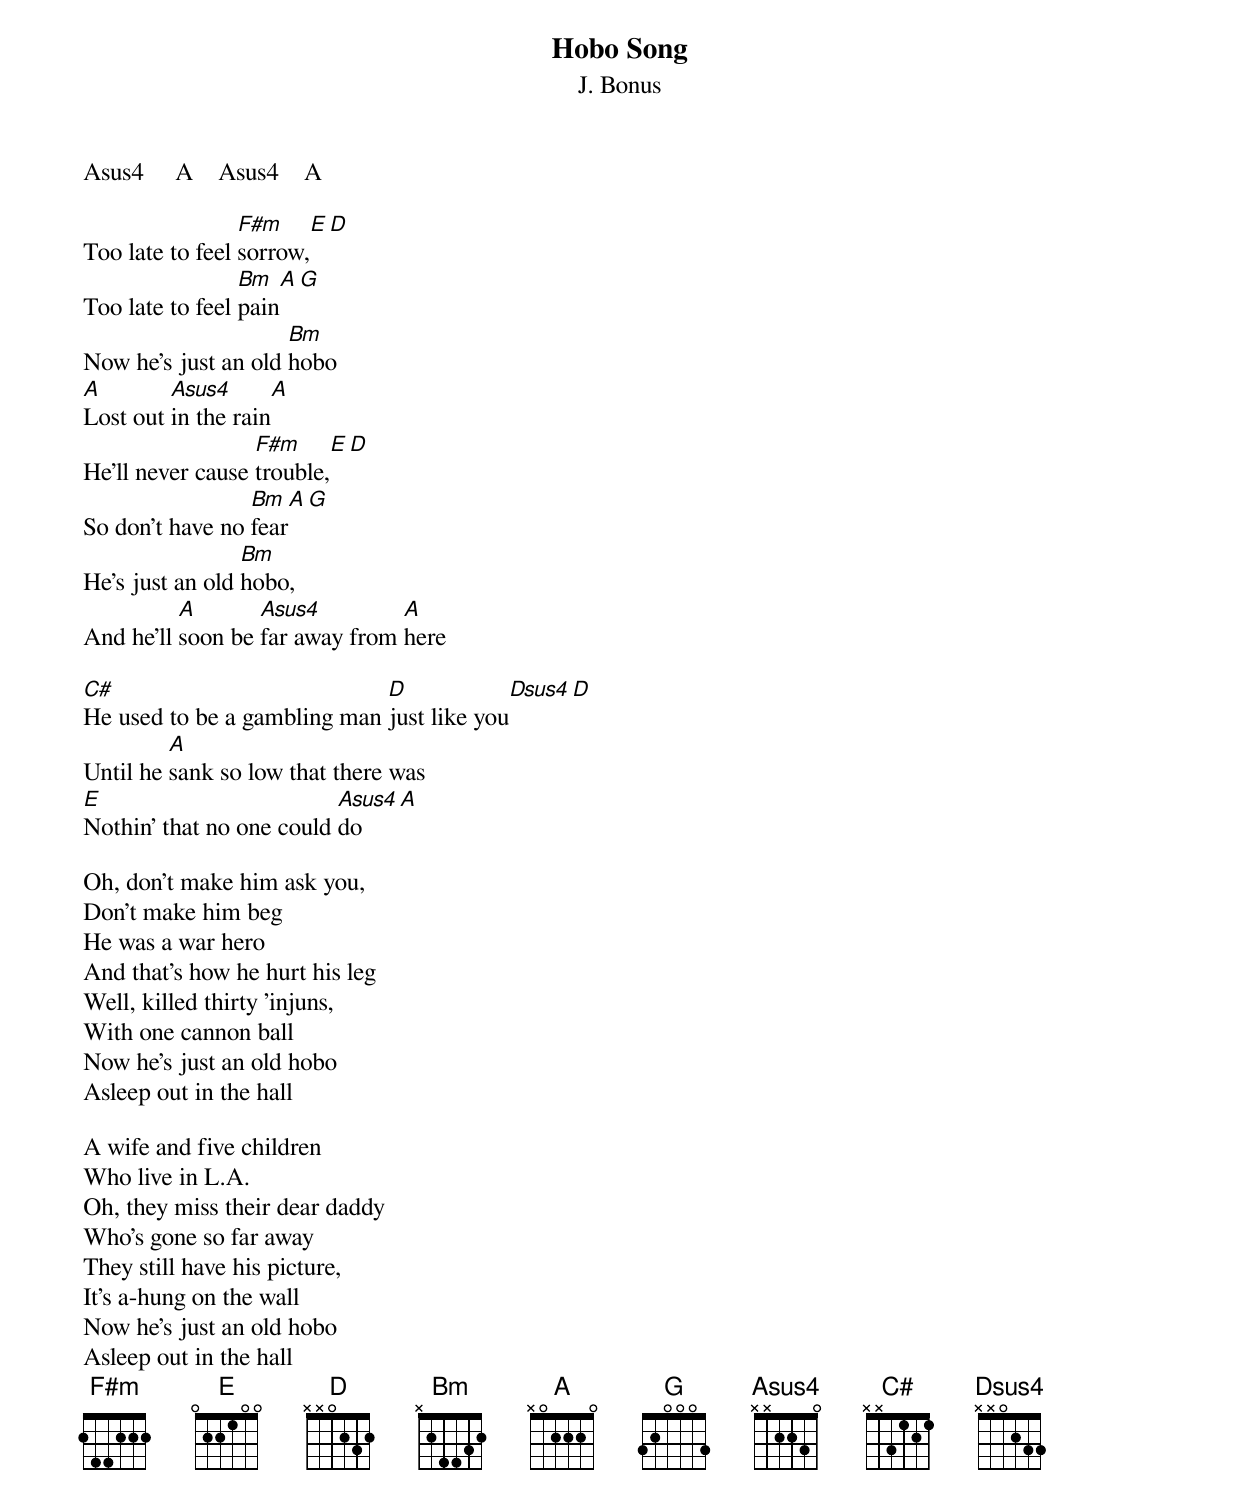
Hobo Song
J. Bonus

Asus4     A    Asus4    A

                 F#m     E   D
Too late to feel sorrow,
                 Bm     A    G
Too late to feel pain
                     Bm
Now he's just an old hobo
A        Asus4      A
Lost out in the rain
                  F#m      E   D
He'll never cause trouble,
                 Bm      A   G
So don't have no fear
                 Bm
He's just an old hobo,
          A       Asus4         A
And he'll soon be far away from here

C#                           D             Dsus4  D
He used to be a gambling man just like you
         A
Until he sank so low that there was
E                         Asus4    A
Nothin' that no one could do

Oh, don't make him ask you,
Don't make him beg
He was a war hero
And that's how he hurt his leg
Well, killed thirty 'injuns,
With one cannon ball
Now he's just an old hobo
Asleep out in the hall

A wife and five children
Who live in L.A.
Oh, they miss their dear daddy
Who's gone so far away
They still have his picture,
It's a-hung on the wall
Now he's just an old hobo
Asleep out in the hall
